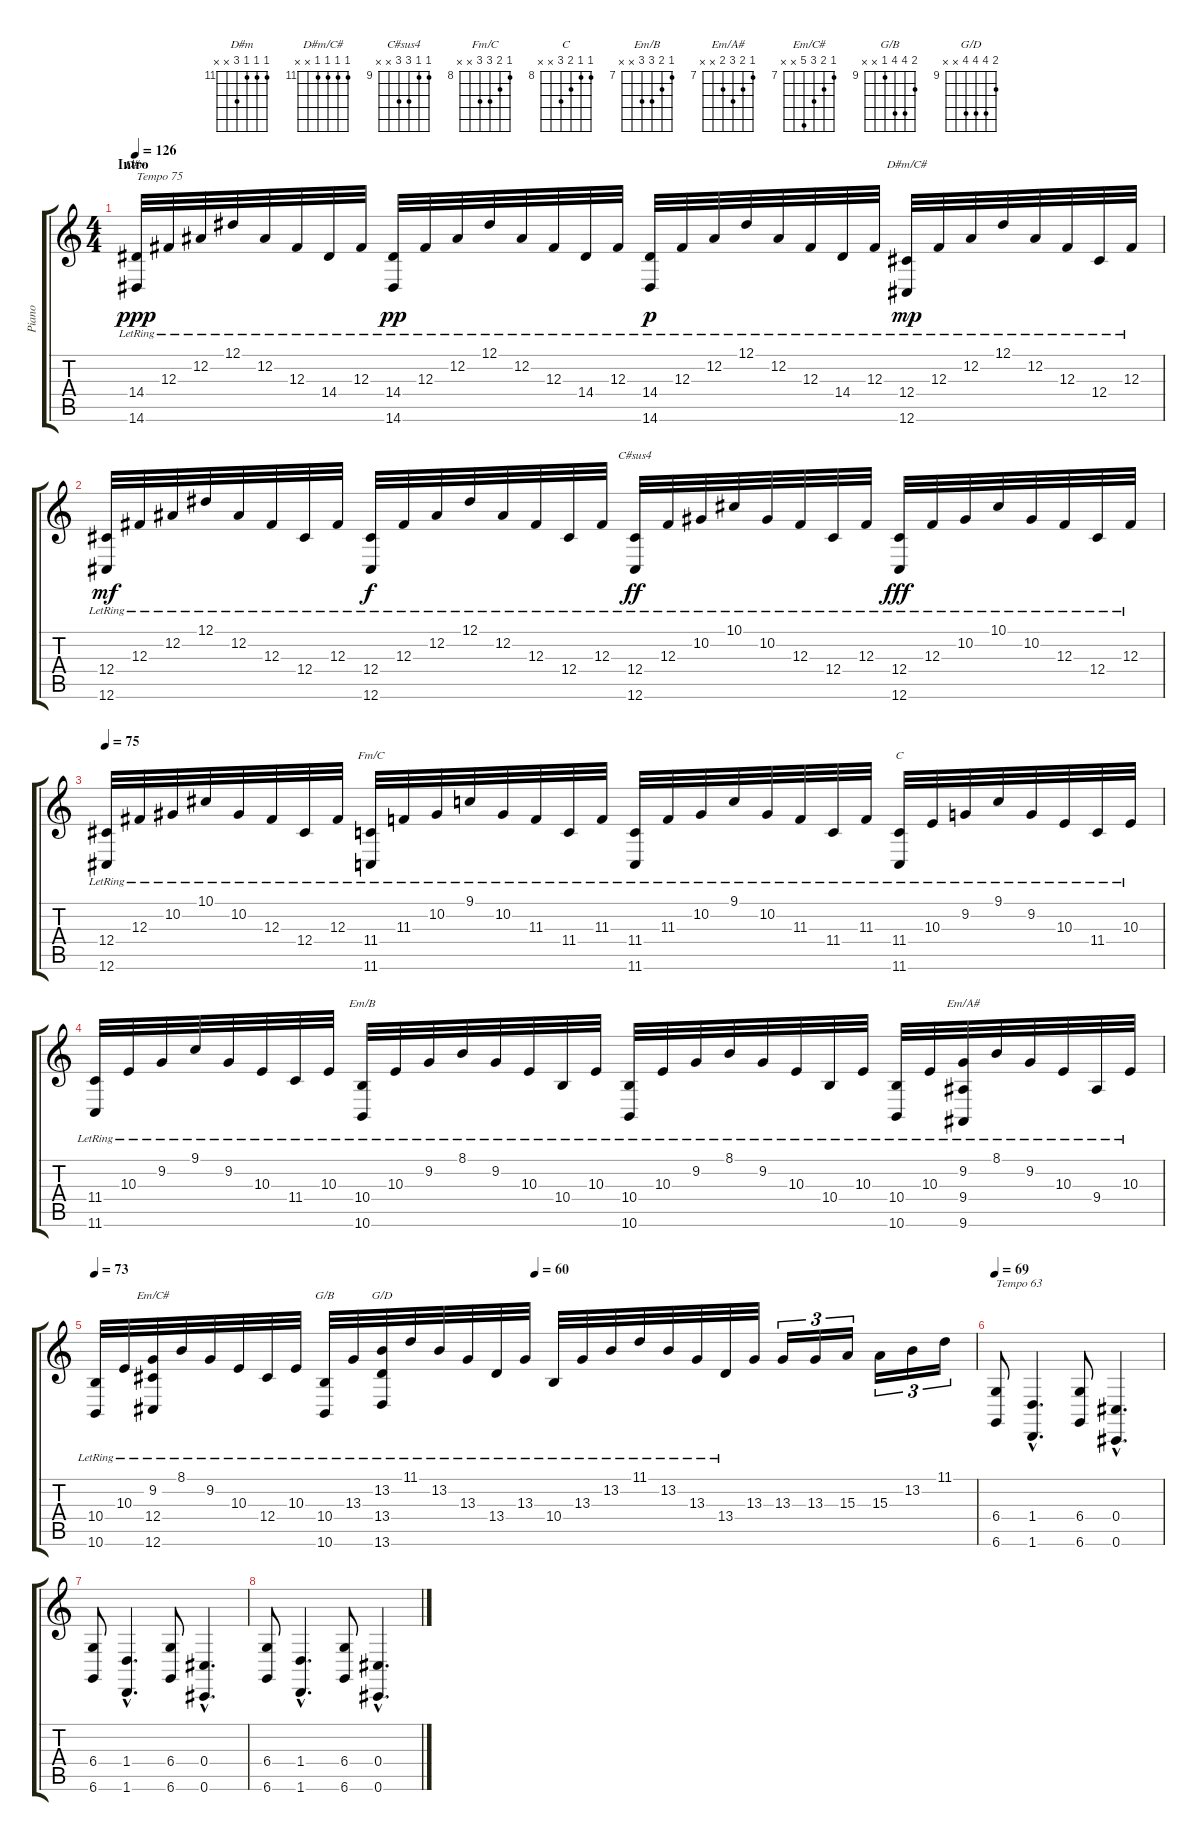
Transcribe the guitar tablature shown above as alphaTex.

\track ("Piano" "Piano") {instrument acousticgrandpiano}
\staff {score tabs}
\tuning (Eb4 Bb3 Gb3 Db3 Ab2 Db2) {hide}
\chord ("D#m" 11 11 11 13 x x) {firstfret 11}
\chord ("D#m/C#" 11 11 11 11 x x) {firstfret 11}
\chord ("C#sus4" 9 9 11 11 x x) {firstfret 9}
\chord ("Fm/C" 8 9 10 10 x x) {firstfret 8}
\chord ("C" 8 8 9 10 x x) {firstfret 8}
\chord ("Em/B" 7 8 9 9 x x) {firstfret 7}
\chord ("Em/A#" 7 8 9 8 x x) {firstfret 7}
\chord ("Em/C#" 7 8 9 11 x x) {firstfret 7}
\chord ("G/B" 10 12 12 9 x x) {firstfret 9}
\chord ("G/D" 10 12 12 12 x x) {firstfret 9}
\ts (4 4)
\section ("" "Intro")
\tempo 126
\tempo 73
\tempo 126
\clef g2
\ks c
(14.4{lr} 14.6{lr}).32{ch "D#m" txt "Tempo 75" dy ppp instrument acousticgrandpiano} 12.3{lr}.32 12.2{lr}.32 12.1{lr}.32 12.2{lr}.32 12.3{lr}.32 14.4{lr}.32 12.3{lr}.32 (14.4{lr} 14.6{lr}).32{dy pp} 12.3{lr}.32 12.2{lr}.32 12.1{lr}.32 12.2{lr}.32 12.3{lr}.32 14.4{lr}.32 12.3{lr}.32 (14.4{lr} 14.6{lr}).32{dy p} 12.3{lr}.32 12.2{lr}.32 12.1{lr}.32 12.2{lr}.32 12.3{lr}.32 14.4{lr}.32 12.3{lr}.32 (12.4{lr} 12.6{lr}).32{ch "D#m/C#" dy mp} 12.3{lr}.32 12.2{lr}.32 12.1{lr}.32 12.2{lr}.32 12.3{lr}.32 12.4{lr}.32 12.3{lr}.32 |
(12.4{lr} 12.6{lr}).32{dy mf} 12.3{lr}.32 12.2{lr}.32 12.1{lr}.32 12.2{lr}.32 12.3{lr}.32 12.4{lr}.32 12.3{lr}.32 (12.4{lr} 12.6{lr}).32{dy f} 12.3{lr}.32 12.2{lr}.32 12.1{lr}.32 12.2{lr}.32 12.3{lr}.32 12.4{lr}.32 12.3{lr}.32 (12.4{lr} 12.6{lr}).32{ch "C#sus4" dy ff} 12.3{lr}.32 10.2{lr}.32 10.1{lr}.32 10.2{lr}.32 12.3{lr}.32 12.4{lr}.32 12.3{lr}.32 (12.4{lr} 12.6{lr}).32{dy fff} 12.3{lr}.32 10.2{lr}.32 10.1{lr}.32 10.2{lr}.32 12.3{lr}.32 12.4{lr}.32 12.3{lr}.32 |
\tempo 75
(12.4{lr} 12.6{lr}).32 12.3{lr}.32 10.2{lr}.32 10.1{lr}.32 10.2{lr}.32 12.3{lr}.32 12.4{lr}.32 12.3{lr}.32 (11.4{lr} 11.6{lr}).32{ch "Fm/C"} 11.3{lr}.32 10.2{lr}.32 9.1{lr}.32 10.2{lr}.32 11.3{lr}.32 11.4{lr}.32 11.3{lr}.32 (11.4{lr} 11.6{lr}).32 11.3{lr}.32 10.2{lr}.32 9.1{lr}.32 10.2{lr}.32 11.3{lr}.32 11.4{lr}.32 11.3{lr}.32 (11.4{lr} 11.6{lr}).32{ch "C"} 10.3{lr}.32 9.2{lr}.32 9.1{lr}.32 9.2{lr}.32 10.3{lr}.32 11.4{lr}.32 10.3{lr}.32 |
(11.4{lr} 11.6{lr}).32 10.3{lr}.32 9.2{lr}.32 9.1{lr}.32 9.2{lr}.32 10.3{lr}.32 11.4{lr}.32 10.3{lr}.32 (10.4{lr} 10.6{lr}).32{ch "Em/B"} 10.3{lr}.32 9.2{lr}.32 8.1{lr}.32 9.2{lr}.32 10.3{lr}.32 10.4{lr}.32 10.3{lr}.32 (10.4{lr} 10.6{lr}).32 10.3{lr}.32 9.2{lr}.32 8.1{lr}.32 9.2{lr}.32 10.3{lr}.32 10.4{lr}.32 10.3{lr}.32 (10.4{lr} 10.6{lr}).32 10.3{lr}.32 (9.2{lr} 9.4{lr} 9.6{lr}).32{ch "Em/A#"} 8.1{lr}.32 9.2{lr}.32 10.3{lr}.32 9.4{lr}.32 10.3{lr}.32 |
\tempo 73
\tempo (60 0.5)
(10.4{lr} 10.6{lr}).32 10.3{lr}.32 (9.2{lr} 12.4{lr} 12.6).32{ch "Em/C#"} 8.1{lr}.32 9.2{lr}.32 10.3{lr}.32 12.4{lr}.32 10.3{lr}.32 (10.4{lr} 10.6{lr}).32{ch "G/B"} 13.3{lr}.32 (13.2{lr} 13.4{lr} 13.6{lr}).32{ch "G/D"} 11.1{lr}.32 13.2{lr}.32 13.3{lr}.32 13.4{lr}.32 13.3{lr}.32 10.4{lr}.32 13.3{lr}.32 13.2{lr}.32 11.1{lr}.32 13.2{lr}.32 13.3{lr}.32 13.4{lr}.32 13.3.32 13.3.16{tu (3 2)} 13.3.16{tu (3 2)} 15.3.16{tu (3 2)} 15.3.16{tu (3 2)} 13.2.16{tu (3 2)} 11.1.16{tu (3 2)} |
\tempo 69
(6.4 6.6).8{txt "Tempo 63"} (1.4{hac} 1.6{hac}).4{d} (6.4 6.6).8 (0.4{hac} 0.6{hac}).4{d} |
(6.4 6.6).8 (1.4{hac} 1.6{hac}).4{d} (6.4 6.6).8 (0.4{hac} 0.6{hac}).4{d} |
(6.4 6.6).8 (1.4{hac} 1.6{hac}).4{d} (6.4 6.6).8 (0.4{hac} 0.6{hac}).4{d}
